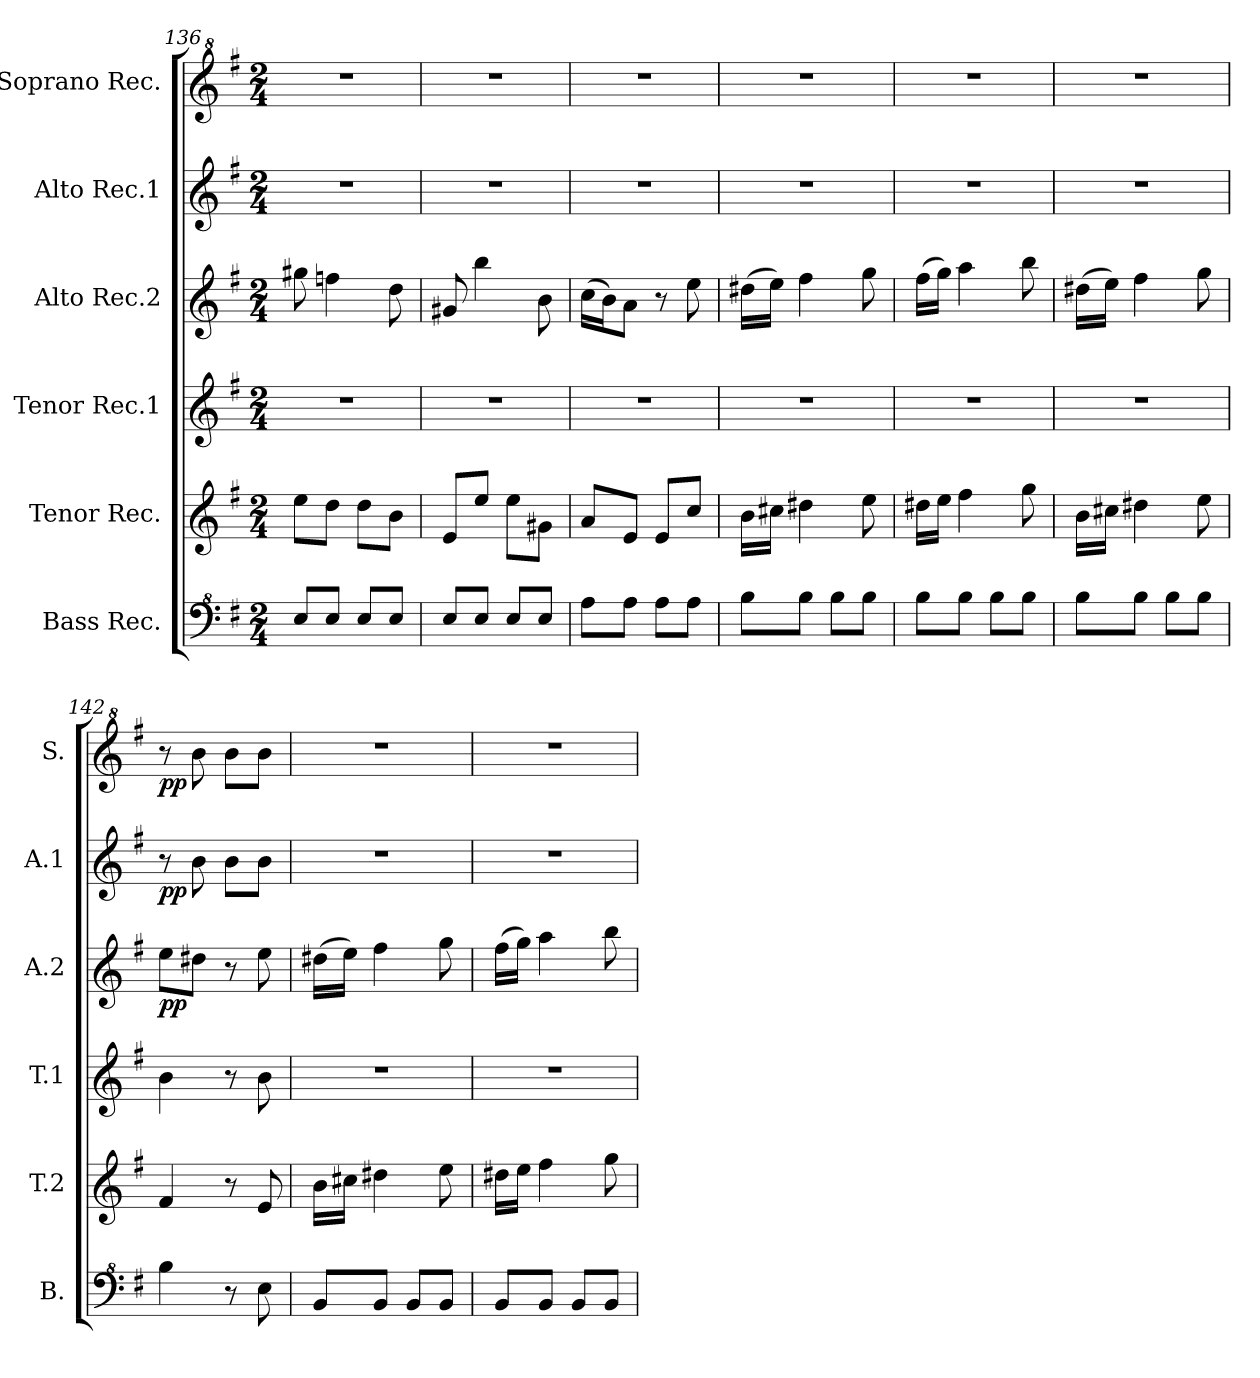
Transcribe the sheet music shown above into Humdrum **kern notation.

**kern	**kern	**kern	**kern	**dynam	**kern	**dynam	**kern	**dynam
*part6	*part5	*part4	*part3	*part3	*part2	*part2	*part1	*part1
*staff6	*staff5	*staff4	*staff3	*staff3	*staff2	*staff2	*staff1	*staff1
*I"Bass Rec.	*I"Tenor Rec.	*I"Tenor Rec.1	*I"Alto Rec.2	*	*I"Alto Rec.1	*	*I"Soprano Rec.	*
*I'B.	*I'T.2	*I'T.1	*I'A.2	*	*I'A.1	*	*I'S.	*
*clefF^4	*clefG2	*clefG2	*clefG2	*	*clefG2	*	*clefG^2	*
*k[f#]	*k[f#]	*k[f#]	*k[f#]	*	*k[f#]	*	*k[f#]	*
*M2/4	*M2/4	*M2/4	*M2/4	*	*M2/4	*	*M2/4	*
=136	=136	=136	=136	=136	=136	=136	=136	=136
8e/L	8ee\L	2r	8gg#X\	.	2r	.	2r	.
8e/J	8dd\J	.	4ffn\	.	.	.	.	.
8e/L	8dd\L	.	.	.	.	.	.	.
8e/J	8b\J	.	8dd\	.	.	.	.	.
=137	=137	=137	=137	=137	=137	=137	=137	=137
8e/L	8e/L	2r	8g#X/	.	2r	.	2r	.
8e/J	8ee/J	.	4bb\	.	.	.	.	.
8e/L	8ee\L	.	.	.	.	.	.	.
8e/J	8g#X\J	.	8b\	.	.	.	.	.
=138	=138	=138	=138	=138	=138	=138	=138	=138
8a\L	8a/L	2r	(>16cc\LL	.	2r	.	2r	.
.	.	.	16b\J)	.	.	.	.	.
8a\J	8e/J	.	8a\J	.	.	.	.	.
8a\L	8e/L	.	8r	.	.	.	.	.
8a\J	8cc/J	.	8ee\	.	.	.	.	.
=139	=139	=139	=139	=139	=139	=139	=139	=139
8b\L	16b\LL	2r	(>16dd#X\LL	.	2r	.	2r	.
.	16cc#X\JJ	.	16ee\JJ)	.	.	.	.	.
8b\J	4dd#X\	.	4ff#\	.	.	.	.	.
8b\L	.	.	.	.	.	.	.	.
8b\J	8ee\	.	8gg\	.	.	.	.	.
=140	=140	=140	=140	=140	=140	=140	=140	=140
8b\L	16dd#X\LL	2r	(>16ff#\LL	.	2r	.	2r	.
.	16ee\JJ	.	16gg\JJ)	.	.	.	.	.
8b\J	4ff#\	.	4aa\	.	.	.	.	.
8b\L	.	.	.	.	.	.	.	.
8b\J	8gg\	.	8bb\	.	.	.	.	.
=141	=141	=141	=141	=141	=141	=141	=141	=141
8b\L	16b\LL	2r	(>16dd#X\LL	.	2r	.	2r	.
.	16cc#X\JJ	.	16ee\JJ)	.	.	.	.	.
8b\J	4dd#X\	.	4ff#\	.	.	.	.	.
8b\L	.	.	.	.	.	.	.	.
8b\J	8ee\	.	8gg\	.	.	.	.	.
=142	=142	=142	=142	=142	=142	=142	=142	=142
!	!	!	!	!LO:DY:b	!	!LO:DY:b	!	!LO:DY:b
4b\	4f#/	4b\	8ee\L	pp	8r	pp	8r	pp
.	.	.	8dd#X\J	.	8b\	.	8bb\	.
8r	8r	8r	8r	.	8b\L	.	8bb\L	.
8e\	8e/	8b\	8ee\	.	8b\J	.	8bb\J	.
=143	=143	=143	=143	=143	=143	=143	=143	=143
8B/L	16b\LL	2r	(>16dd#X\LL	.	2r	.	2r	.
.	16cc#X\JJ	.	16ee\JJ)	.	.	.	.	.
8B/J	4dd#X\	.	4ff#\	.	.	.	.	.
8B/L	.	.	.	.	.	.	.	.
8B/J	8ee\	.	8gg\	.	.	.	.	.
=144	=144	=144	=144	=144	=144	=144	=144	=144
8B/L	16dd#X\LL	2r	(>16ff#\LL	.	2r	.	2r	.
.	16ee\JJ	.	16gg\JJ)	.	.	.	.	.
8B/J	4ff#\	.	4aa\	.	.	.	.	.
8B/L	.	.	.	.	.	.	.	.
8B/J	8gg\	.	8bb\	.	.	.	.	.
=	=	=	=	=	=	=	=	=
*-	*-	*-	*-	*-	*-	*-	*-	*-
